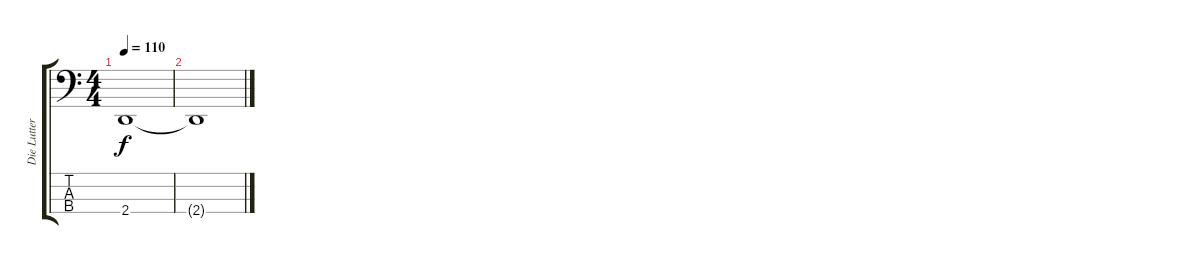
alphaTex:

\track ("Die Lutter" "Die Lutter") {instrument electricbasspick}
\staff {score tabs}
\tuning (F2 C2 G1 C1) {hide}
\ts (4 4)
\tempo 110
\clef f4
\ks c
2.4{t}.1{dy f} |
2.4{t}.1
